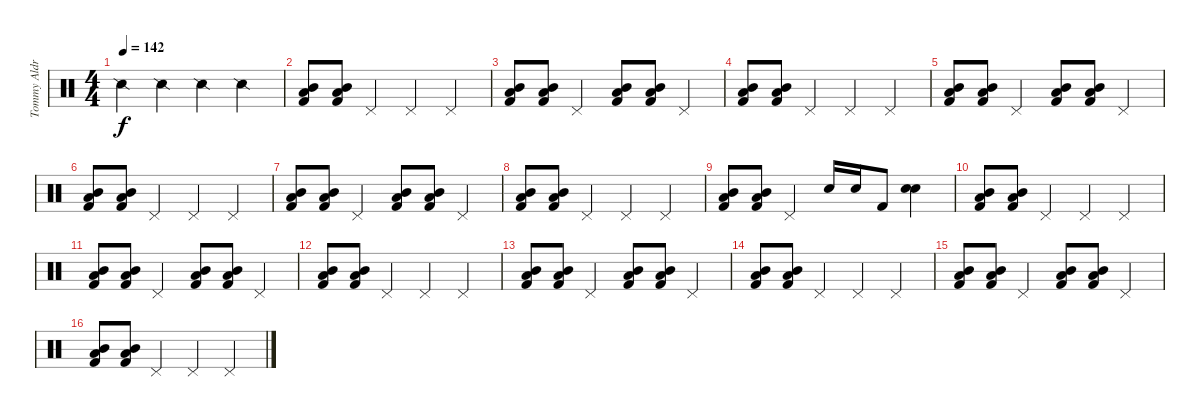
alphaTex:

\track ("Tommy Aldridge" "Tommy Aldr") {instrument percussion}
\staff {score}
\articulation defaults
\ts (4 4)
\tempo 142
\clef neutral
\ks c "Snare (side stick) 2".4{dy f} "Snare (side stick) 2".4 "Snare (side stick) 2".4 "Snare (side stick) 2".4
|
("Mid Tom (hit)" "Low Tom (hit)" "Kick (hit) 2").8 ("Mid Tom (hit)" "Low Tom (hit)" "Kick (hit) 2").8 "Pedal Hi-Hat (hit)".4 "Pedal Hi-Hat (hit)".4 "Pedal Hi-Hat (hit)".4 |
("Mid Tom (hit)" "Low Tom (hit)" "Kick (hit) 2").8 ("Mid Tom (hit)" "Low Tom (hit)" "Kick (hit) 2").8 "Pedal Hi-Hat (hit)".4 ("Mid Tom (hit)" "Low Tom (hit)" "Kick (hit) 2").8 ("Mid Tom (hit)" "Low Tom (hit)" "Kick (hit) 2").8 "Pedal Hi-Hat (hit)".4 |
("Mid Tom (hit)" "Low Tom (hit)" "Kick (hit) 2").8 ("Mid Tom (hit)" "Low Tom (hit)" "Kick (hit) 2").8 "Pedal Hi-Hat (hit)".4 "Pedal Hi-Hat (hit)".4 "Pedal Hi-Hat (hit)".4 |
("Mid Tom (hit)" "Low Tom (hit)" "Kick (hit) 2").8 ("Mid Tom (hit)" "Low Tom (hit)" "Kick (hit) 2").8 "Pedal Hi-Hat (hit)".4 ("Mid Tom (hit)" "Low Tom (hit)" "Kick (hit) 2").8 ("Mid Tom (hit)" "Low Tom (hit)" "Kick (hit) 2").8 "Pedal Hi-Hat (hit)".4 |
("Mid Tom (hit)" "Low Tom (hit)" "Kick (hit) 2").8 ("Mid Tom (hit)" "Low Tom (hit)" "Kick (hit) 2").8 "Pedal Hi-Hat (hit)".4 "Pedal Hi-Hat (hit)".4 "Pedal Hi-Hat (hit)".4 |
("Mid Tom (hit)" "Low Tom (hit)" "Kick (hit) 2").8 ("Mid Tom (hit)" "Low Tom (hit)" "Kick (hit) 2").8 "Pedal Hi-Hat (hit)".4 ("Mid Tom (hit)" "Low Tom (hit)" "Kick (hit) 2").8 ("Mid Tom (hit)" "Low Tom (hit)" "Kick (hit) 2").8 "Pedal Hi-Hat (hit)".4 |
("Mid Tom (hit)" "Low Tom (hit)" "Kick (hit) 2").8 ("Mid Tom (hit)" "Low Tom (hit)" "Kick (hit) 2").8 "Pedal Hi-Hat (hit)".4 "Pedal Hi-Hat (hit)".4 "Pedal Hi-Hat (hit)".4 |
("Mid Tom (hit)" "Low Tom (hit)" "Kick (hit) 2").8 ("Mid Tom (hit)" "Low Tom (hit)" "Kick (hit) 2").8 "Pedal Hi-Hat (hit)".4 "Snare (hit) 2".16 "Snare (hit) 2".16 "Kick (hit) 2".8 ("Snare (hit) 2" "Snare (hit) 2").4{bd 480} |
("Mid Tom (hit)" "Low Tom (hit)" "Kick (hit) 2").8 ("Mid Tom (hit)" "Low Tom (hit)" "Kick (hit) 2").8 "Pedal Hi-Hat (hit)".4 "Pedal Hi-Hat (hit)".4 "Pedal Hi-Hat (hit)".4 |
("Mid Tom (hit)" "Low Tom (hit)" "Kick (hit) 2").8 ("Mid Tom (hit)" "Low Tom (hit)" "Kick (hit) 2").8 "Pedal Hi-Hat (hit)".4 ("Mid Tom (hit)" "Low Tom (hit)" "Kick (hit) 2").8 ("Mid Tom (hit)" "Low Tom (hit)" "Kick (hit) 2").8 "Pedal Hi-Hat (hit)".4 |
("Mid Tom (hit)" "Low Tom (hit)" "Kick (hit) 2").8 ("Mid Tom (hit)" "Low Tom (hit)" "Kick (hit) 2").8 "Pedal Hi-Hat (hit)".4 "Pedal Hi-Hat (hit)".4 "Pedal Hi-Hat (hit)".4 |
("Mid Tom (hit)" "Low Tom (hit)" "Kick (hit) 2").8 ("Mid Tom (hit)" "Low Tom (hit)" "Kick (hit) 2").8 "Pedal Hi-Hat (hit)".4 ("Mid Tom (hit)" "Low Tom (hit)" "Kick (hit) 2").8 ("Mid Tom (hit)" "Low Tom (hit)" "Kick (hit) 2").8 "Pedal Hi-Hat (hit)".4 |
("Mid Tom (hit)" "Low Tom (hit)" "Kick (hit) 2").8 ("Mid Tom (hit)" "Low Tom (hit)" "Kick (hit) 2").8 "Pedal Hi-Hat (hit)".4 "Pedal Hi-Hat (hit)".4 "Pedal Hi-Hat (hit)".4 |
("Mid Tom (hit)" "Low Tom (hit)" "Kick (hit) 2").8 ("Mid Tom (hit)" "Low Tom (hit)" "Kick (hit) 2").8 "Pedal Hi-Hat (hit)".4 ("Mid Tom (hit)" "Low Tom (hit)" "Kick (hit) 2").8 ("Mid Tom (hit)" "Low Tom (hit)" "Kick (hit) 2").8 "Pedal Hi-Hat (hit)".4 |
("Mid Tom (hit)" "Low Tom (hit)" "Kick (hit) 2").8 ("Mid Tom (hit)" "Low Tom (hit)" "Kick (hit) 2").8 "Pedal Hi-Hat (hit)".4 "Pedal Hi-Hat (hit)".4 "Pedal Hi-Hat (hit)".4
